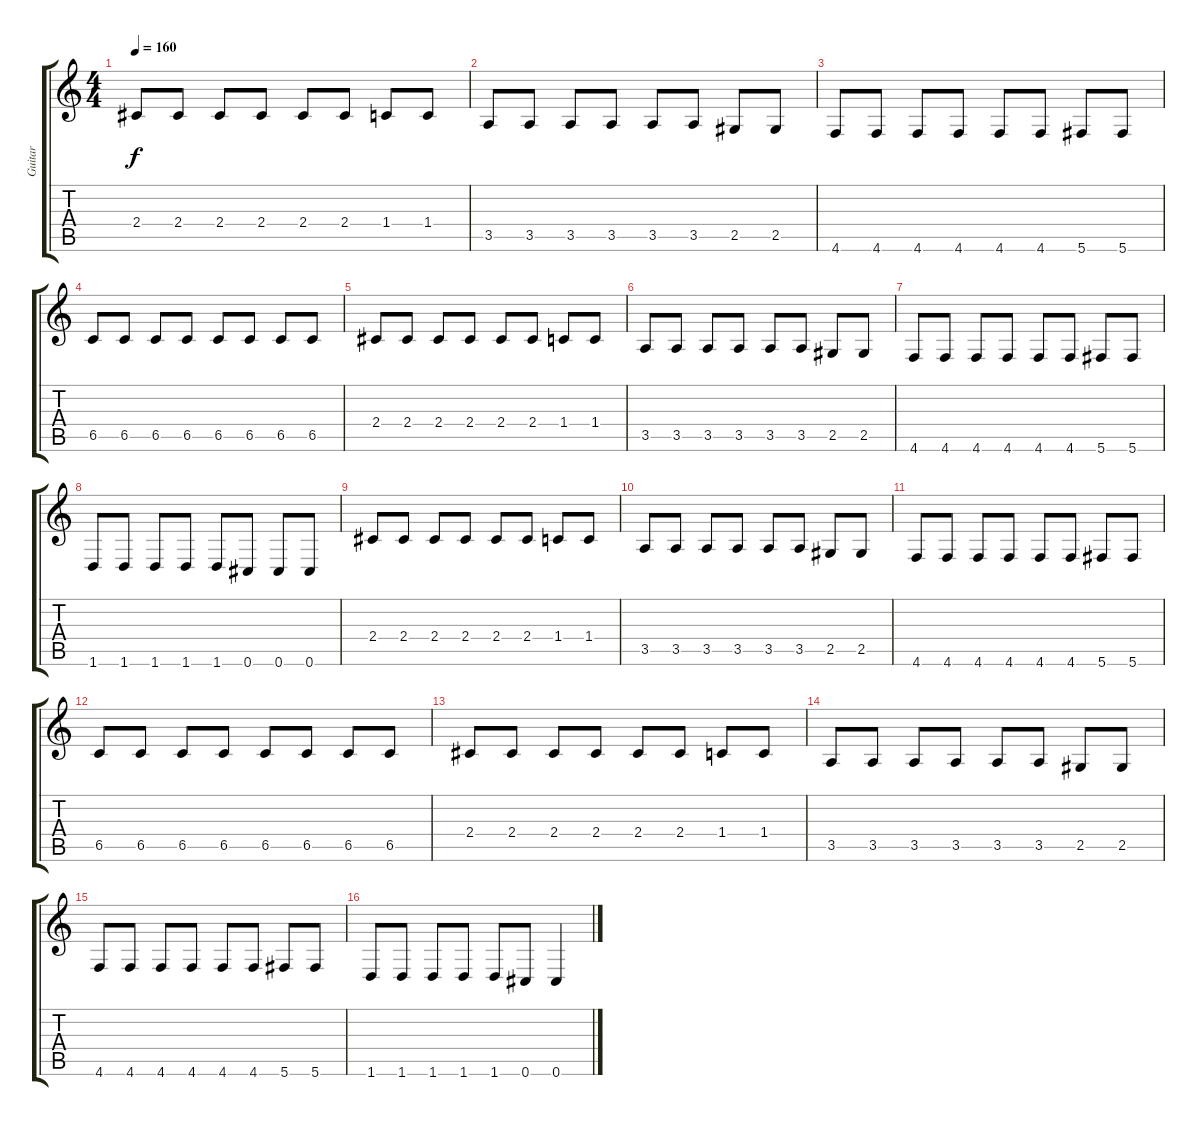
\track ("Guitar" "Guitar") {instrument distortionguitar}
\staff {score tabs}
\tuning (Db4 Ab3 E3 B2 Gb2 Db2) {hide}
\ts (4 4)
\tempo 160
\clef g2
\ks c
2.4.8{dy f} 2.4.8 2.4.8 2.4.8 2.4.8 2.4.8 1.4.8 1.4.8 |
3.5.8 3.5.8 3.5.8 3.5.8 3.5.8 3.5.8 2.5.8 2.5.8 |
4.6.8 4.6.8 4.6.8 4.6.8 4.6.8 4.6.8 5.6.8 5.6.8 |
6.5.8 6.5.8 6.5.8 6.5.8 6.5.8 6.5.8 6.5.8 6.5.8 |
2.4.8 2.4.8 2.4.8 2.4.8 2.4.8 2.4.8 1.4.8 1.4.8 |
3.5.8 3.5.8 3.5.8 3.5.8 3.5.8 3.5.8 2.5.8 2.5.8 |
4.6.8 4.6.8 4.6.8 4.6.8 4.6.8 4.6.8 5.6.8 5.6.8 |
1.6.8 1.6.8 1.6.8 1.6.8 1.6.8 0.6.8 0.6.8 0.6.8 |
2.4.8 2.4.8 2.4.8 2.4.8 2.4.8 2.4.8 1.4.8 1.4.8 |
3.5.8 3.5.8 3.5.8 3.5.8 3.5.8 3.5.8 2.5.8 2.5.8 |
4.6.8 4.6.8 4.6.8 4.6.8 4.6.8 4.6.8 5.6.8 5.6.8 |
6.5.8 6.5.8 6.5.8 6.5.8 6.5.8 6.5.8 6.5.8 6.5.8 |
2.4.8 2.4.8 2.4.8 2.4.8 2.4.8 2.4.8 1.4.8 1.4.8 |
3.5.8 3.5.8 3.5.8 3.5.8 3.5.8 3.5.8 2.5.8 2.5.8 |
4.6.8 4.6.8 4.6.8 4.6.8 4.6.8 4.6.8 5.6.8 5.6.8 |
1.6.8 1.6.8 1.6.8 1.6.8 1.6.8 0.6.8 0.6.4
